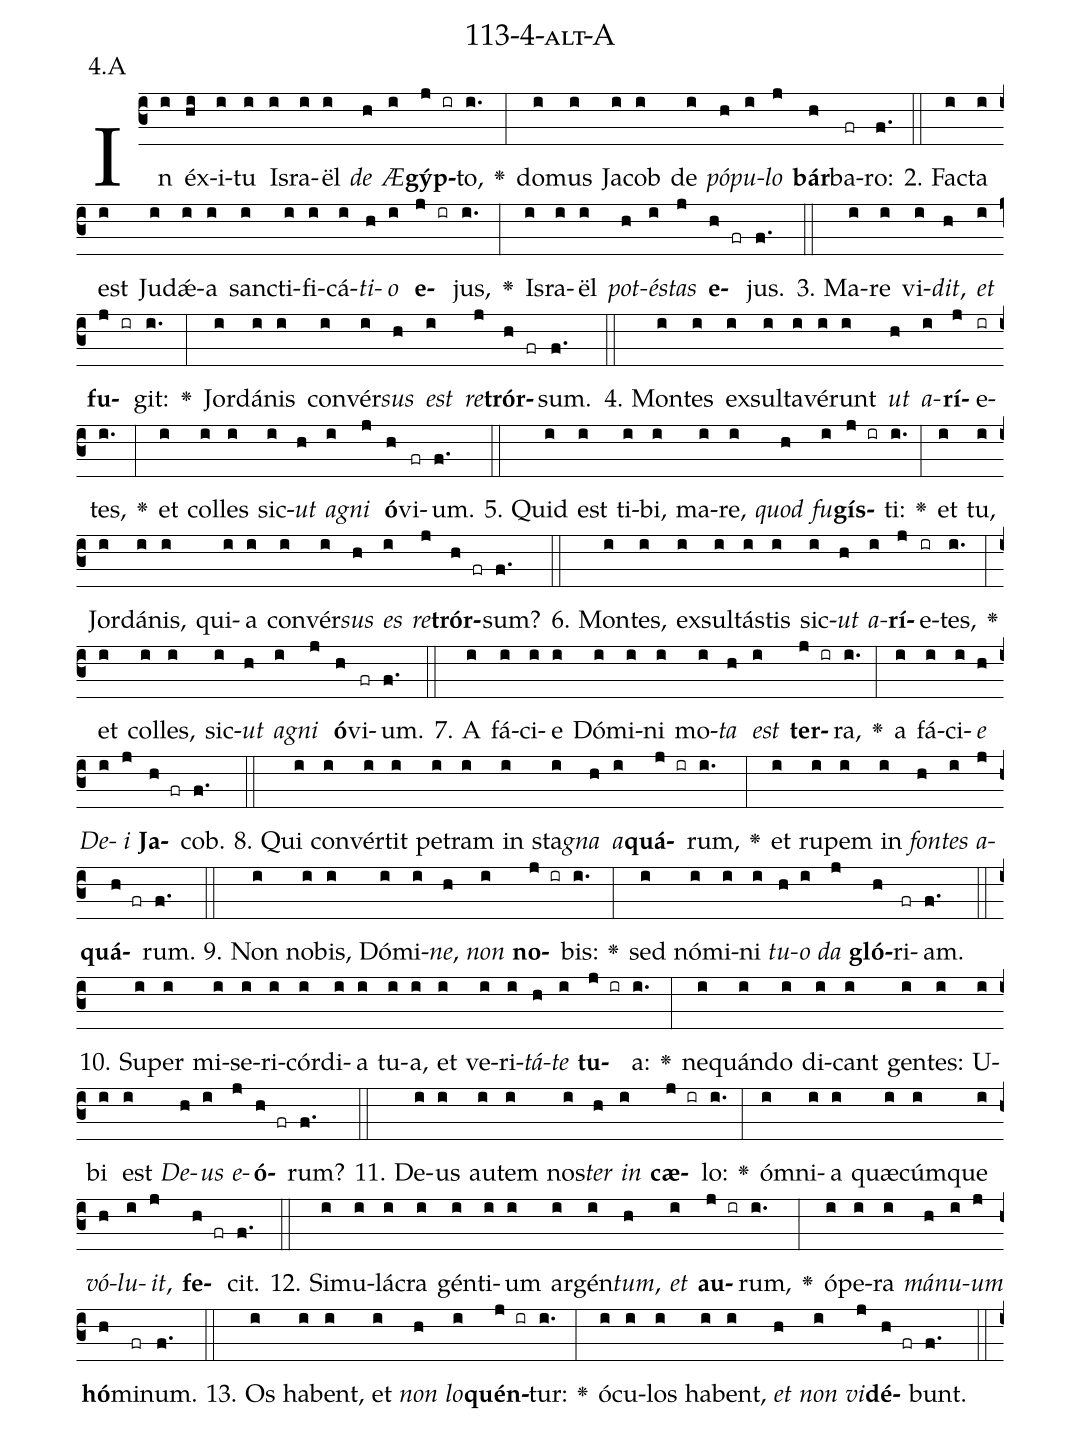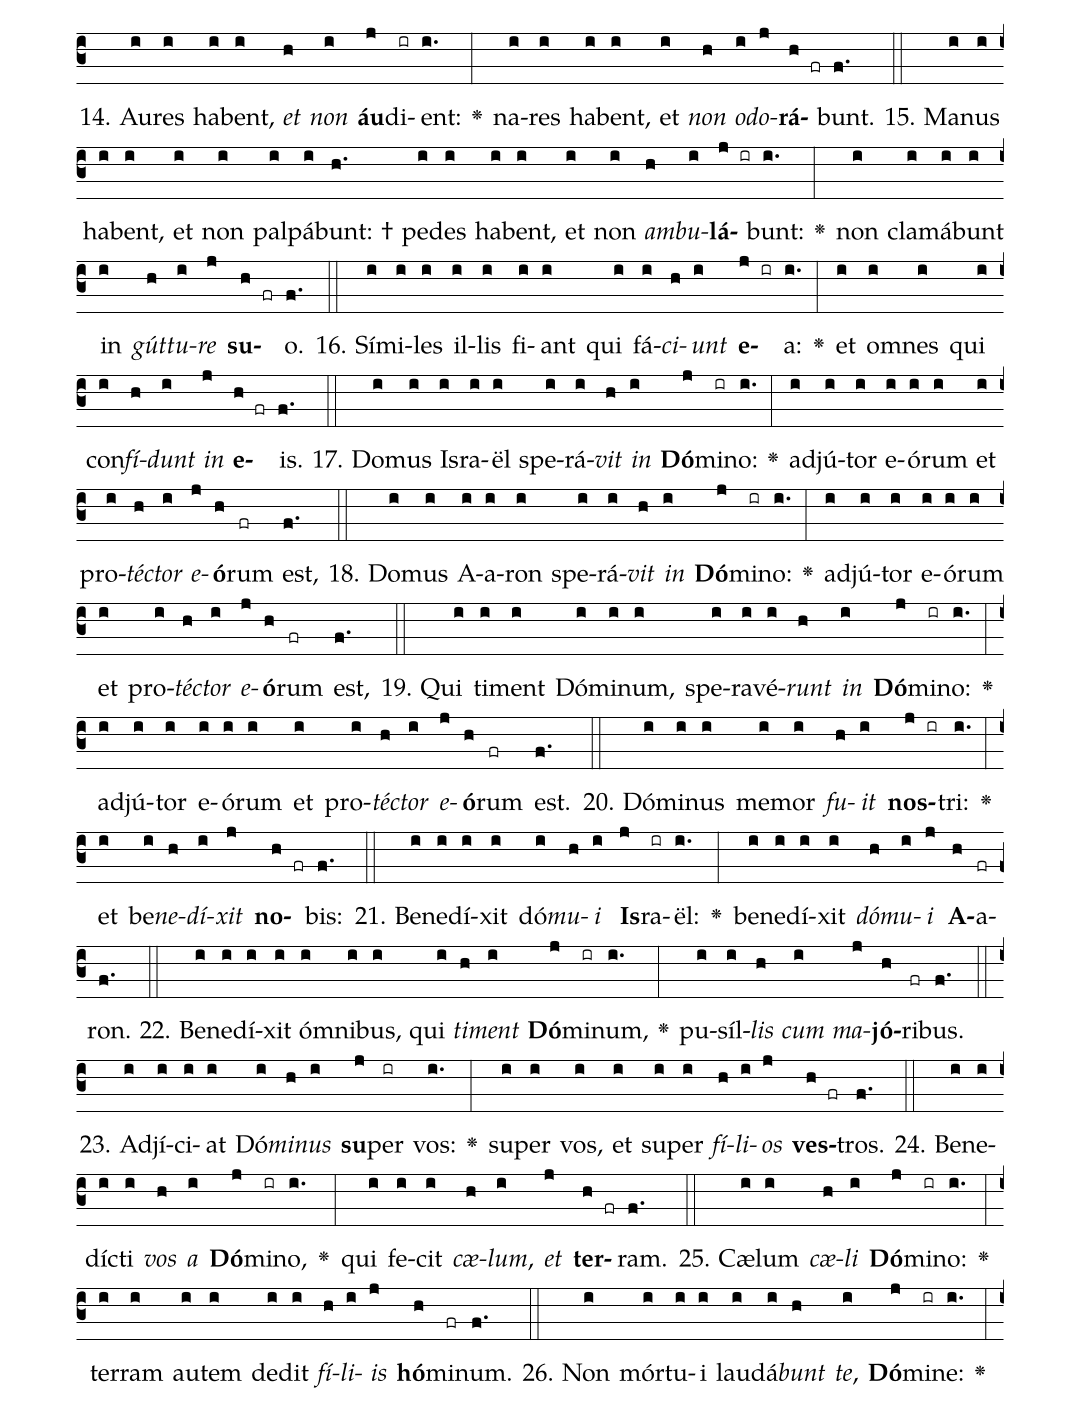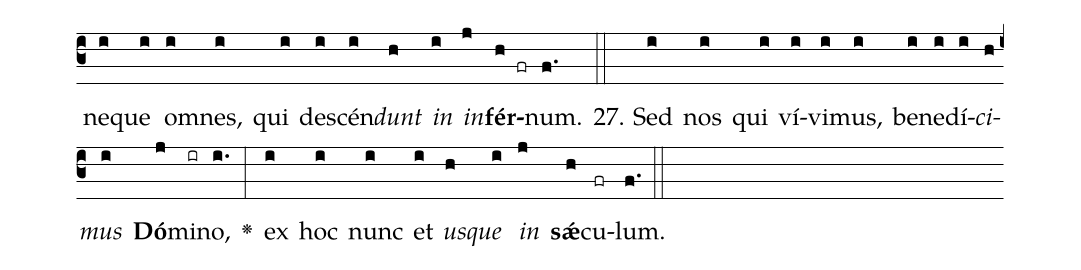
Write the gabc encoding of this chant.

name: 113-4-alt-A;
annotation: 4.A;
%%
(c3)In(i) éx(hi)i(i)tu(i) Is(i)ra(i)ël(i) <i>de</i>(h) <i>Æ</i>(i)<b>gýp</b>(j ir)to,(i.) <v>\greheightstar</v>(:) do(i)mus(i) Ja(i)cob(i) de(i) <i>pó</i>(h)<i>pu</i>(i)<i>lo</i>(j) <b>bár</b>(h)ba(fr)ro:(f.) (::)
2. Fac(i)ta(i) est(i) Ju(i)dǽ(i)a(i) sanc(i)ti(i)fi(i)cá(i)<i>ti</i>(h)<i>o</i>(i) <b>e</b>(j ir)jus,(i.) <v>\greheightstar</v>(:) Is(i)ra(i)ël(i) <i>pot</i>(h)<i>és</i>(i)<i>tas</i>(j) <b>e</b>(h fr)jus.(f.) (::)
3. Ma(i)re(i) vi(i)<i>dit</i>,(h) <i>et</i>(i) <b>fu</b>(j ir)git:(i.) <v>\greheightstar</v>(:) Jor(i)dá(i)nis(i) con(i)vér(i)<i>sus</i>(h) <i>est</i>(i) <i>re</i>(j)<b>trór</b>(h fr)sum.(f.) (::)
4. Mon(i)tes(i) ex(i)sul(i)ta(i)vé(i)runt(i) <i>ut</i>(h) <i>a</i>(i)<b>rí</b>(j)e(ir)tes,(i.) <v>\greheightstar</v>(:) et(i) col(i)les(i) sic(i)<i>ut</i>(h) <i>a</i>(i)<i>gni</i>(j) <b>ó</b>(h)vi(fr)um.(f.) (::)
5. Quid(i) est(i) ti(i)bi,(i) ma(i)re,(i) <i>quod</i>(h) <i>fu</i>(i)<b>gís</b>(j ir)ti:(i.) <v>\greheightstar</v>(:) et(i) tu,(i) Jor(i)dá(i)nis,(i) qui(i)a(i) con(i)vér(i)<i>sus</i>(h) <i>es</i>(i) <i>re</i>(j)<b>trór</b>(h fr)sum?(f.) (::)
6. Mon(i)tes,(i) ex(i)sul(i)tás(i)tis(i) sic(i)<i>ut</i>(h) <i>a</i>(i)<b>rí</b>(j)e(ir)tes,(i.) <v>\greheightstar</v>(:) et(i) col(i)les,(i) sic(i)<i>ut</i>(h) <i>a</i>(i)<i>gni</i>(j) <b>ó</b>(h)vi(fr)um.(f.) (::)
7. A(i) fá(i)ci(i)e(i) Dó(i)mi(i)ni(i) mo(i)<i>ta</i>(h) <i>est</i>(i) <b>ter</b>(j ir)ra,(i.) <v>\greheightstar</v>(:) a(i) fá(i)ci(i)<i>e</i>(h) <i>De</i>(i)<i>i</i>(j) <b>Ja</b>(h fr)cob.(f.) (::)
8. Qui(i) con(i)vér(i)tit(i) pe(i)tram(i) in(i) sta(i)<i>gna</i>(h) <i>a</i>(i)<b>quá</b>(j ir)rum,(i.) <v>\greheightstar</v>(:) et(i) ru(i)pem(i) in(i) <i>fon</i>(h)<i>tes</i>(i) <i>a</i>(j)<b>quá</b>(h fr)rum.(f.) (::)
9. Non(i) no(i)bis,(i) Dó(i)mi(i)<i>ne</i>,(h) <i>non</i>(i) <b>no</b>(j ir)bis:(i.) <v>\greheightstar</v>(:) sed(i) nó(i)mi(i)ni(i) <i>tu</i>(h)<i>o</i>(i) <i>da</i>(j) <b>gló</b>(h)ri(fr)am.(f.) (::)
10. Su(i)per(i) mi(i)se(i)ri(i)cór(i)di(i)a(i) tu(i)a,(i) et(i) ve(i)ri(i)<i>tá</i>(h)<i>te</i>(i) <b>tu</b>(j ir)a:(i.) <v>\greheightstar</v>(:) ne(i)quán(i)do(i) di(i)cant(i) gen(i)tes:(i) U(i)bi(i) est(i) <i>De</i>(h)<i>us</i>(i) <i>e</i>(j)<b>ó</b>(h fr)rum?(f.) (::)
11. De(i)us(i) au(i)tem(i) nos(i)<i>ter</i>(h) <i>in</i>(i) <b>cæ</b>(j ir)lo:(i.) <v>\greheightstar</v>(:) óm(i)ni(i)a(i) quæ(i)cúm(i)que(i) <i>vó</i>(h)<i>lu</i>(i)<i>it</i>,(j) <b>fe</b>(h fr)cit.(f.) (::)
12. Si(i)mu(i)lá(i)cra(i) gén(i)ti(i)um(i) ar(i)gén(i)<i>tum</i>,(h) <i>et</i>(i) <b>au</b>(j ir)rum,(i.) <v>\greheightstar</v>(:) ó(i)pe(i)ra(i) <i>má</i>(h)<i>nu</i>(i)<i>um</i>(j) <b>hó</b>(h)mi(fr)num.(f.) (::)
13. Os(i) ha(i)bent,(i) et(i) <i>non</i>(h) <i>lo</i>(i)<b>quén</b>(j ir)tur:(i.) <v>\greheightstar</v>(:) ó(i)cu(i)los(i) ha(i)bent,(i) <i>et</i>(h) <i>non</i>(i) <i>vi</i>(j)<b>dé</b>(h fr)bunt.(f.) (::)
14. Au(i)res(i) ha(i)bent,(i) <i>et</i>(h) <i>non</i>(i) <b>áu</b>(j)di(ir)ent:(i.) <v>\greheightstar</v>(:) na(i)res(i) ha(i)bent,(i) et(i) <i>non</i>(h) <i>o</i>(i)<i>do</i>(j)<b>rá</b>(h fr)bunt.(f.) (::)
15. Ma(i)nus(i) ha(i)bent,(i) et(i) non(i) pal(i)pá(i)bunt: †(h.) pe(i)des(i) ha(i)bent,(i) et(i) non(i) <i>am</i>(h)<i>bu</i>(i)<b>lá</b>(j ir)bunt:(i.) <v>\greheightstar</v>(:) non(i) cla(i)má(i)bunt(i) in(i) <i>gút</i>(h)<i>tu</i>(i)<i>re</i>(j) <b>su</b>(h fr)o.(f.) (::)
16. Sí(i)mi(i)les(i) il(i)lis(i) fi(i)ant(i) qui(i) fá(i)<i>ci</i>(h)<i>unt</i>(i) <b>e</b>(j ir)a:(i.) <v>\greheightstar</v>(:) et(i) om(i)nes(i) qui(i) con(i)<i>fí</i>(h)<i>dunt</i>(i) <i>in</i>(j) <b>e</b>(h fr)is.(f.) (::)
17. Do(i)mus(i) Is(i)ra(i)ël(i) spe(i)rá(i)<i>vit</i>(h) <i>in</i>(i) <b>Dó</b>(j)mi(ir)no:(i.) <v>\greheightstar</v>(:) ad(i)jú(i)tor(i) e(i)ó(i)rum(i) et(i) pro(i)<i>téc</i>(h)<i>tor</i>(i) <i>e</i>(j)<b>ó</b>(h)rum(fr) est,(f.) (::)
18. Do(i)mus(i) A(i)a(i)ron(i) spe(i)rá(i)<i>vit</i>(h) <i>in</i>(i) <b>Dó</b>(j)mi(ir)no:(i.) <v>\greheightstar</v>(:) ad(i)jú(i)tor(i) e(i)ó(i)rum(i) et(i) pro(i)<i>téc</i>(h)<i>tor</i>(i) <i>e</i>(j)<b>ó</b>(h)rum(fr) est,(f.) (::)
19. Qui(i) ti(i)ment(i) Dó(i)mi(i)num,(i) spe(i)ra(i)vé(i)<i>runt</i>(h) <i>in</i>(i) <b>Dó</b>(j)mi(ir)no:(i.) <v>\greheightstar</v>(:) ad(i)jú(i)tor(i) e(i)ó(i)rum(i) et(i) pro(i)<i>téc</i>(h)<i>tor</i>(i) <i>e</i>(j)<b>ó</b>(h)rum(fr) est.(f.) (::)
20. Dó(i)mi(i)nus(i) me(i)mor(i) <i>fu</i>(h)<i>it</i>(i) <b>nos</b>(j ir)tri:(i.) <v>\greheightstar</v>(:) et(i) be(i)<i>ne</i>(h)<i>dí</i>(i)<i>xit</i>(j) <b>no</b>(h fr)bis:(f.) (::)
21. Be(i)ne(i)dí(i)xit(i) dó(i)<i>mu</i>(h)<i>i</i>(i) <b>Is</b>(j)ra(ir)ël:(i.) <v>\greheightstar</v>(:) be(i)ne(i)dí(i)xit(i) <i>dó</i>(h)<i>mu</i>(i)<i>i</i>(j) <b>A</b>(h)a(fr)ron.(f.) (::)
22. Be(i)ne(i)dí(i)xit(i) óm(i)ni(i)bus,(i) qui(i) <i>ti</i>(h)<i>ment</i>(i) <b>Dó</b>(j)mi(ir)num,(i.) <v>\greheightstar</v>(:) pu(i)síl(i)<i>lis</i>(h) <i>cum</i>(i) <i>ma</i>(j)<b>jó</b>(h)ri(fr)bus.(f.) (::)
23. Ad(i)jí(i)ci(i)at(i) Dó(i)<i>mi</i>(h)<i>nus</i>(i) <b>su</b>(j)per(ir) vos:(i.) <v>\greheightstar</v>(:) su(i)per(i) vos,(i) et(i) su(i)per(i) <i>fí</i>(h)<i>li</i>(i)<i>os</i>(j) <b>ves</b>(h fr)tros.(f.) (::)
24. Be(i)ne(i)díc(i)ti(i) <i>vos</i>(h) <i>a</i>(i) <b>Dó</b>(j)mi(ir)no,(i.) <v>\greheightstar</v>(:) qui(i) fe(i)cit(i) <i>cæ</i>(h)<i>lum</i>,(i) <i>et</i>(j) <b>ter</b>(h fr)ram.(f.) (::)
25. Cæ(i)lum(i) <i>cæ</i>(h)<i>li</i>(i) <b>Dó</b>(j)mi(ir)no:(i.) <v>\greheightstar</v>(:) ter(i)ram(i) au(i)tem(i) de(i)dit(i) <i>fí</i>(h)<i>li</i>(i)<i>is</i>(j) <b>hó</b>(h)mi(fr)num.(f.) (::)
26. Non(i) mór(i)tu(i)i(i) lau(i)dá(i)<i>bunt</i>(h) <i>te</i>,(i) <b>Dó</b>(j)mi(ir)ne:(i.) <v>\greheightstar</v>(:) ne(i)que(i) om(i)nes,(i) qui(i) de(i)scén(i)<i>dunt</i>(h) <i>in</i>(i) <i>in</i>(j)<b>fér</b>(h fr)num.(f.) (::)
27. Sed(i) nos(i) qui(i) ví(i)vi(i)mus,(i) be(i)ne(i)dí(i)<i>ci</i>(h)<i>mus</i>(i) <b>Dó</b>(j)mi(ir)no,(i.) <v>\greheightstar</v>(:) ex(i) hoc(i) nunc(i) et(i) <i>us</i>(h)<i>que</i>(i) <i>in</i>(j) <b>sǽ</b>(h)cu(fr)lum.(f.) (::)
